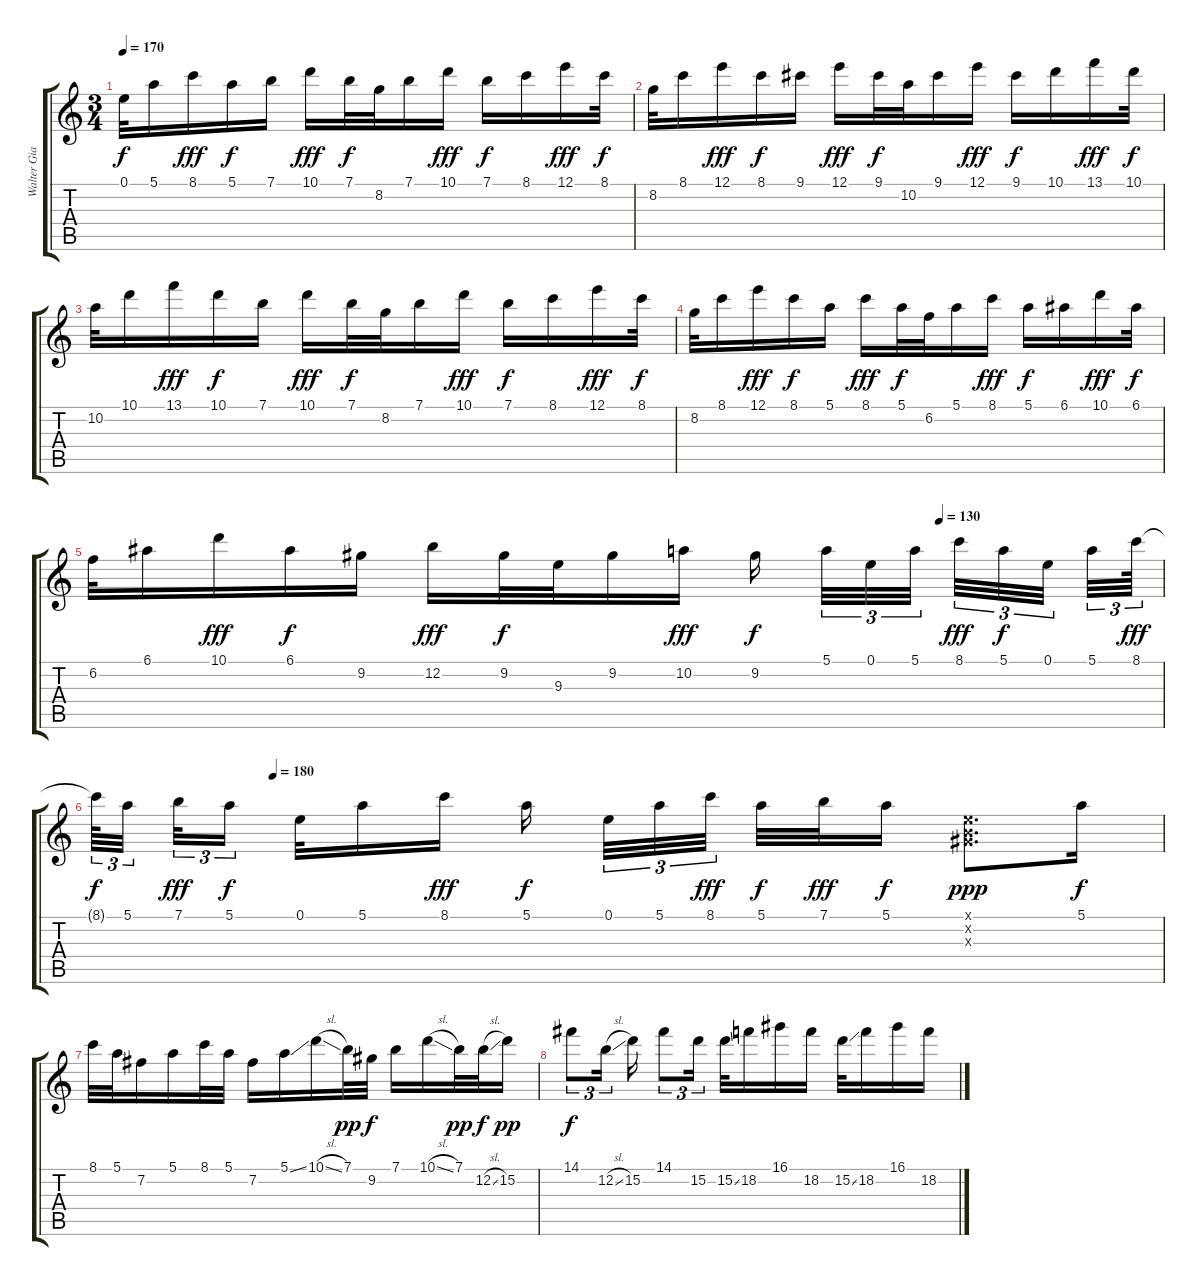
\track ("Walter Giardino" "Walter Gia") {instrument distortionguitar}
\staff {score tabs}
\tuning (E4 B3 G3 D3 A2 E2) {hide}
\ts (3 4)
\tempo 170
\clef g2
\ks c
0.1.32{dy f} 5.1.16 8.1.16{dy fff} 5.1.16{dy f} 7.1.16 10.1.16{dy fff} 7.1.32{dy f} 8.2.32 7.1.16 10.1.16{dy fff} 7.1.16{dy f} 8.1.16 12.1.16{dy fff} 8.1.32{dy f} |
8.2.32 8.1.16 12.1.16{dy fff} 8.1.16{dy f} 9.1.16 12.1.16{dy fff} 9.1.32{dy f} 10.2.32 9.1.16 12.1.16{dy fff} 9.1.16{dy f} 10.1.16 13.1.16{dy fff} 10.1.32{dy f} |
10.2.32 10.1.16 13.1.16{dy fff} 10.1.16{dy f} 7.1.16 10.1.16{dy fff} 7.1.32{dy f} 8.2.32 7.1.16 10.1.16{dy fff} 7.1.16{dy f} 8.1.16 12.1.16{dy fff} 8.1.32{dy f} |
8.2.32 8.1.16 12.1.16{dy fff} 8.1.16{dy f} 5.1.16 8.1.16{dy fff} 5.1.32{dy f} 6.2.32 5.1.16 8.1.16{dy fff} 5.1.16{dy f} 6.1.16 10.1.16{dy fff} 6.1.32{dy f} |
\tempo (130 0.7916666666666666)
6.2.32 6.1.16 10.1.16{dy fff} 6.1.16{dy f} 9.2.16 12.2.16{dy fff} 9.2.32{dy f} 9.3.32 9.2.16 10.2.16{dy fff} 9.2.16{dy f beam splitsecondary} 5.1.32{tu (3 2)} 0.1.32{tu (3 2)} 5.1.32{tu (3 2) beam splitsecondary} 8.1.32{tu (3 2) dy fff} 5.1.32{tu (3 2) dy f} 0.1.32{tu (3 2) beam splitsecondary} 5.1.32{tu (3 2)} 8.1.64{tu (3 2) dy fff} |
\tempo (180 0.16666666666666666)
8.1{t}.64{tu (3 2) dy f} 5.1.32{tu (3 2) beam splitsecondary} 7.1.32{tu (3 2) dy fff} 5.1.16{tu (3 2) dy f beam splitsecondary} 0.1.32 5.1.16 8.1.16{dy fff} 5.1.16{dy f beam splitsecondary} 0.1.32{tu (3 2)} 5.1.32{tu (3 2)} 8.1.32{tu (3 2) dy fff beam splitsecondary} 5.1.32{dy f} 7.1.32{dy fff} 5.1.16{dy f} (0.1{x} 0.2{x} 1.3{x}).8{d dy ppp} 5.1.16{dy f} |
8.1.32 5.1.32 7.2.16 5.1.16 8.1.32 5.1.32 7.2.16 5.1{ss}.16 10.1{sl}.16 7.1.32{dy pp} 9.2.32{dy f} 7.1.16 10.1{sl}.16 7.1.32{dy pp} 12.2{sl}.32{dy f} 15.2.16{dy pp} |
14.1.8{tu (3 2) dy f} 12.2{sl}.16{tu (3 2) beam splitsecondary} 15.2.16 14.1.8{tu (3 2)} 15.2.16{tu (3 2) beam splitsecondary} 15.2{ss}.32 18.2.16 16.1.16 18.2.16 15.2{ss}.32 18.2.16 16.1.16 18.2.16
